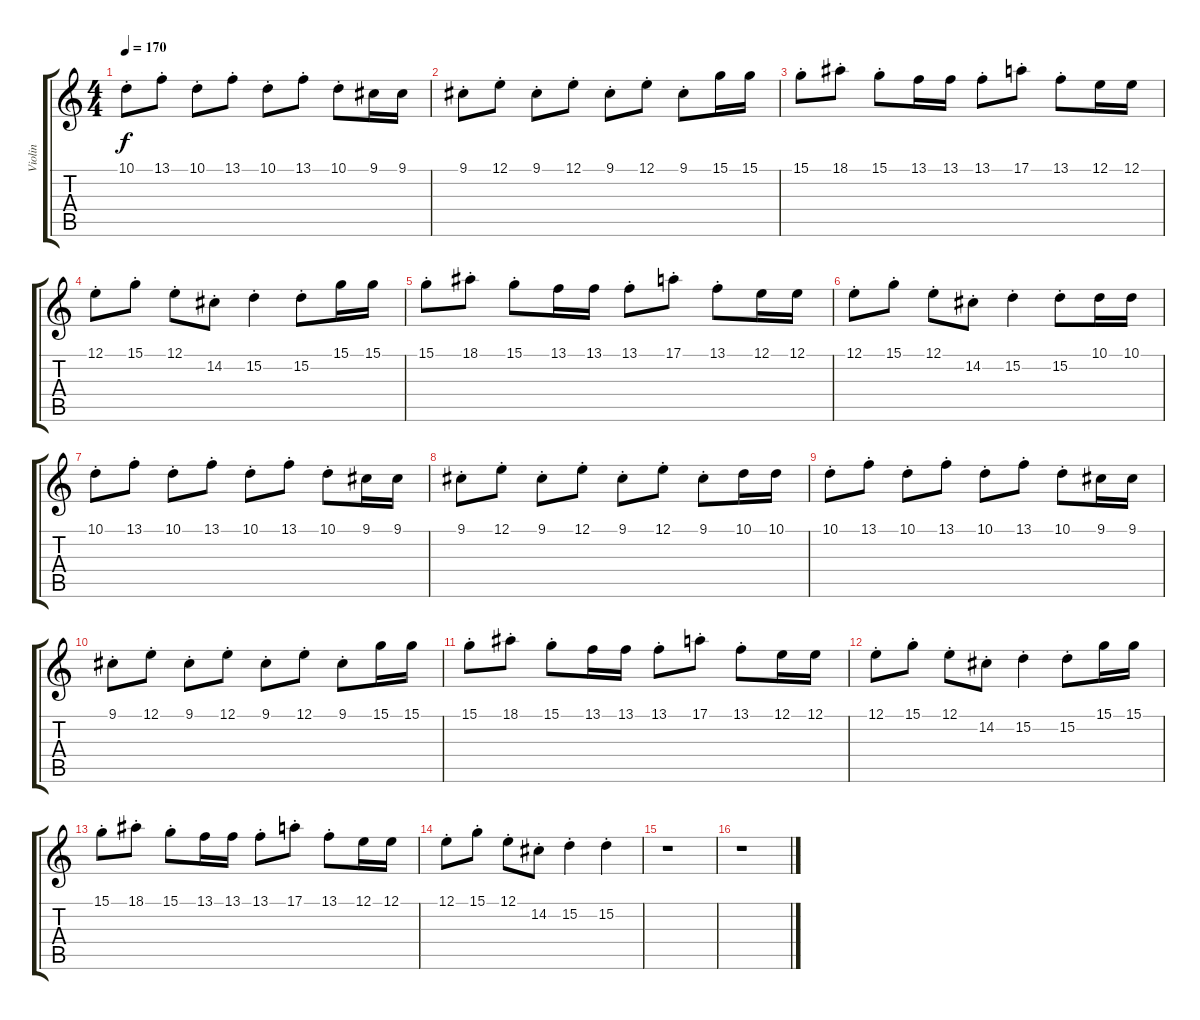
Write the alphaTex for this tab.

\track ("Violin" "Violin") {instrument violin}
\staff {score tabs}
\tuning (E4 B3 G3 D3 A2 E2) {hide}
\ts (4 4)
\tempo 170
\clef g2
\ks c
10.1{st}.8{dy f} 13.1{st}.8 10.1{st}.8 13.1{st}.8 10.1{st}.8 13.1{st}.8 10.1{st}.8 9.1.16 9.1.16 |
9.1{st}.8 12.1{st}.8 9.1{st}.8 12.1{st}.8 9.1{st}.8 12.1{st}.8 9.1{st}.8 15.1.16 15.1.16 |
15.1{st}.8 18.1{st}.8 15.1{st}.8 13.1.16 13.1.16 13.1{st}.8 17.1{st}.8 13.1{st}.8 12.1.16 12.1.16 |
12.1{st}.8 15.1{st}.8 12.1{st}.8 14.2{st}.8 15.2{st}.4 15.2{st}.8 15.1.16 15.1.16 |
15.1{st}.8 18.1{st}.8 15.1{st}.8 13.1.16 13.1.16 13.1{st}.8 17.1{st}.8 13.1{st}.8 12.1.16 12.1.16 |
12.1{st}.8 15.1{st}.8 12.1{st}.8 14.2{st}.8 15.2{st}.4 15.2{st}.8 10.1.16 10.1.16 |
10.1{st}.8 13.1{st}.8 10.1{st}.8 13.1{st}.8 10.1{st}.8 13.1{st}.8 10.1{st}.8 9.1.16 9.1.16 |
9.1{st}.8 12.1{st}.8 9.1{st}.8 12.1{st}.8 9.1{st}.8 12.1{st}.8 9.1{st}.8 10.1.16 10.1.16 |
10.1{st}.8 13.1{st}.8 10.1{st}.8 13.1{st}.8 10.1{st}.8 13.1{st}.8 10.1{st}.8 9.1.16 9.1.16 |
9.1{st}.8 12.1{st}.8 9.1{st}.8 12.1{st}.8 9.1{st}.8 12.1{st}.8 9.1{st}.8 15.1.16 15.1.16 |
15.1{st}.8 18.1{st}.8 15.1{st}.8 13.1.16 13.1.16 13.1{st}.8 17.1{st}.8 13.1{st}.8 12.1.16 12.1.16 |
12.1{st}.8 15.1{st}.8 12.1{st}.8 14.2{st}.8 15.2{st}.4 15.2{st}.8 15.1.16 15.1.16 |
15.1{st}.8 18.1{st}.8 15.1{st}.8 13.1.16 13.1.16 13.1{st}.8 17.1{st}.8 13.1{st}.8 12.1.16 12.1.16 |
12.1{st}.8 15.1{st}.8 12.1{st}.8 14.2{st}.8 15.2{st}.4 15.2{st}.4 |
\section ("" "")
r.1 |
r.1
